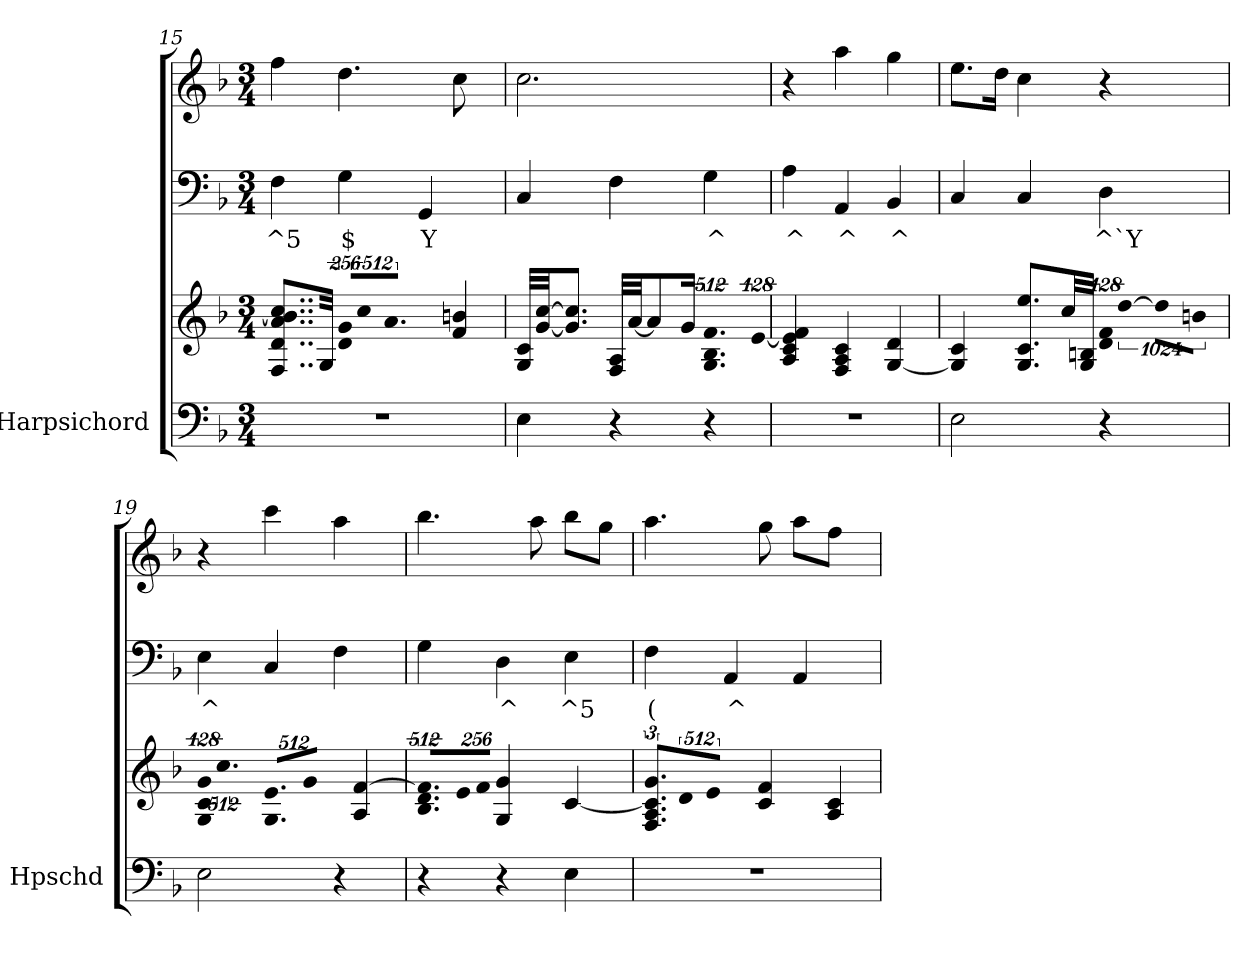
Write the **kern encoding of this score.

**kern	**kern	**kern	**text	**kern
*part3	*part3	*part2	*part2	*part1
*staff4	*staff3	*staff2	*staff2	*staff1
*I"Harpsichord	*	*	*	*
*I'Hpschd	*	*	*	*
*clefF4	*clefG2	*clefF4	*	*clefG2
*k[b-]	*k[b-]	*k[b-]	*	*k[b-]
*F:	*F:	*F:	*	*F:
*M3/4	*M3/4	*M3/4	*	*M3/4
=15	=15	=15	=15	=15
!	!	!	!LO:LY:b	!
2.r	8..F/ 8..d/ 8..a/ 8..b/] 8..cc/L	4F\	^5	4ff\
.	32G/Jkk	.	.	.
!	!LO:N:vis=16	!	!LO:LY:b	!
.	4096%171d/ 4096%171g/KL	4G\	$	4.dd\
!	!LO:N:vis=8	!	!	!
.	4096%341cc/	.	.	.
.	12.a/J	.	.	.
!	!	!	!LO:LY:b	!
.	4f/ 4b/	4GG/	Y	.
.	.	.	.	8cc\
=16	=16	=16	=16	=16
4E\	32G/ 32c/LLL	4C/	.	2.cc\
.	[32g/ [32cc/JJ	.	.	.
.	8.g/] 8.cc/]J	.	.	.
4r	32F/ 32A/LLL	4F\	.	.
.	[32a/JJ	.	.	.
.	8a/]	.	.	.
.	16g/Jk	.	.	.
!	!LO:N:vis=4.	!	!LO:LY:b	!
4r	2048%439G/ 2048%439B-/ 2048%439f/	4G\	^	.
!	!LO:N:vis=16	!	!	!
.	[2048%73e/	.	.	.
=17	=17	=17	=17	=17
!	!	!	!LO:LY:b	!
2.r	4A/ 4c/ 4e/] 4f/	4A\	^	4r
!	!	!	!LO:LY:b	!
.	4F/ 4A/ 4c/	4AA/	^	4aa\
!	!	!	!LO:LY:b	!
.	[4G/ 4d/	4BB-/	^	4gg\
!!LO:LB:g=z
=18	=18	=18	=18	=18
2E\	4G/] 4c/	4C/	.	8.ee\L
.	.	.	.	16dd\Jk
.	8.G/ 8.c/ 8.ee/L	4C/	.	4cc\
.	32cc/LL	.	.	.
.	32G/ 32B/JJJ	.	.	.
!	!LO:N:vis=16	!	!LO:LY:b	!
4r	2048%73d/ 2048%73f/	4D\	^`Y	4r
!	!LO:N:vis=4	!	!	!
.	[4096%585dd\	.	.	.
!	!LO:N:vis=16	!	!	!
.	4096%147dd\LL]	.	.	.
!	!LO:N:vis=16	!	!	!
.	2048%73b\JJ	.	.	.
=19	=19	=19	=19	=19
!	!LO:N:vis=16	!	!LO:LY:b	!
2E\	2048%73G/ 2048%73c/ 2048%73g/	4E\	^	4r
!	!LO:N:vis=4.	!	!	!
.	2048%439cc\	.	.	.
!	!LO:N:vis=8.	!	!	!
.	2048%307G/ 2048%307e/L	4C/	.	4ccc\
!	!LO:N:vis=8	!	!	!
.	2048%205g/J	.	.	.
4r	4A/ [4f/	4F\	.	4aa\
=20	=20	=20	=20	=20
!	!LO:N:vis=8.	!	!	!
4r	2048%307B-/ 2048%307d/ 2048%307f/]L	4G\	.	4.bb-\
!	!LO:N:vis=16	!	!	!
.	4096%205e/L	.	.	.
!	!LO:N:vis=16	!	!	!
.	4096%205f/JJ	.	.	.
!	!	!	!LO:LY:b	!
4r	4G/ 4g/	4D\	^	.
.	.	.	.	8aa\
!	!	!	!LO:LY:b	!
4E\	[4c/	4E\	^5	8bb-\L
.	.	.	.	8gg\J
=21	=21	=21	=21	=21
!	!	!	!LO:LY:b	!
2.r	12.F/ 12.A/ 12.c/] 12.g/L	4F\	(	4.aa\
!	!LO:N:vis=8	!	!	!
.	4096%341d/	.	.	.
!	!LO:N:vis=16	!	!	!
.	4096%171e/Jk	.	.	.
!	!	!	!LO:LY:b	!
.	4c/ 4f/	4AA/	^	.
.	.	.	.	8gg\
.	4A/ 4c/	4AA/	.	8aa\L
.	.	.	.	8ff\J
=	=	=	=	=
*-	*-	*-	*-	*-
